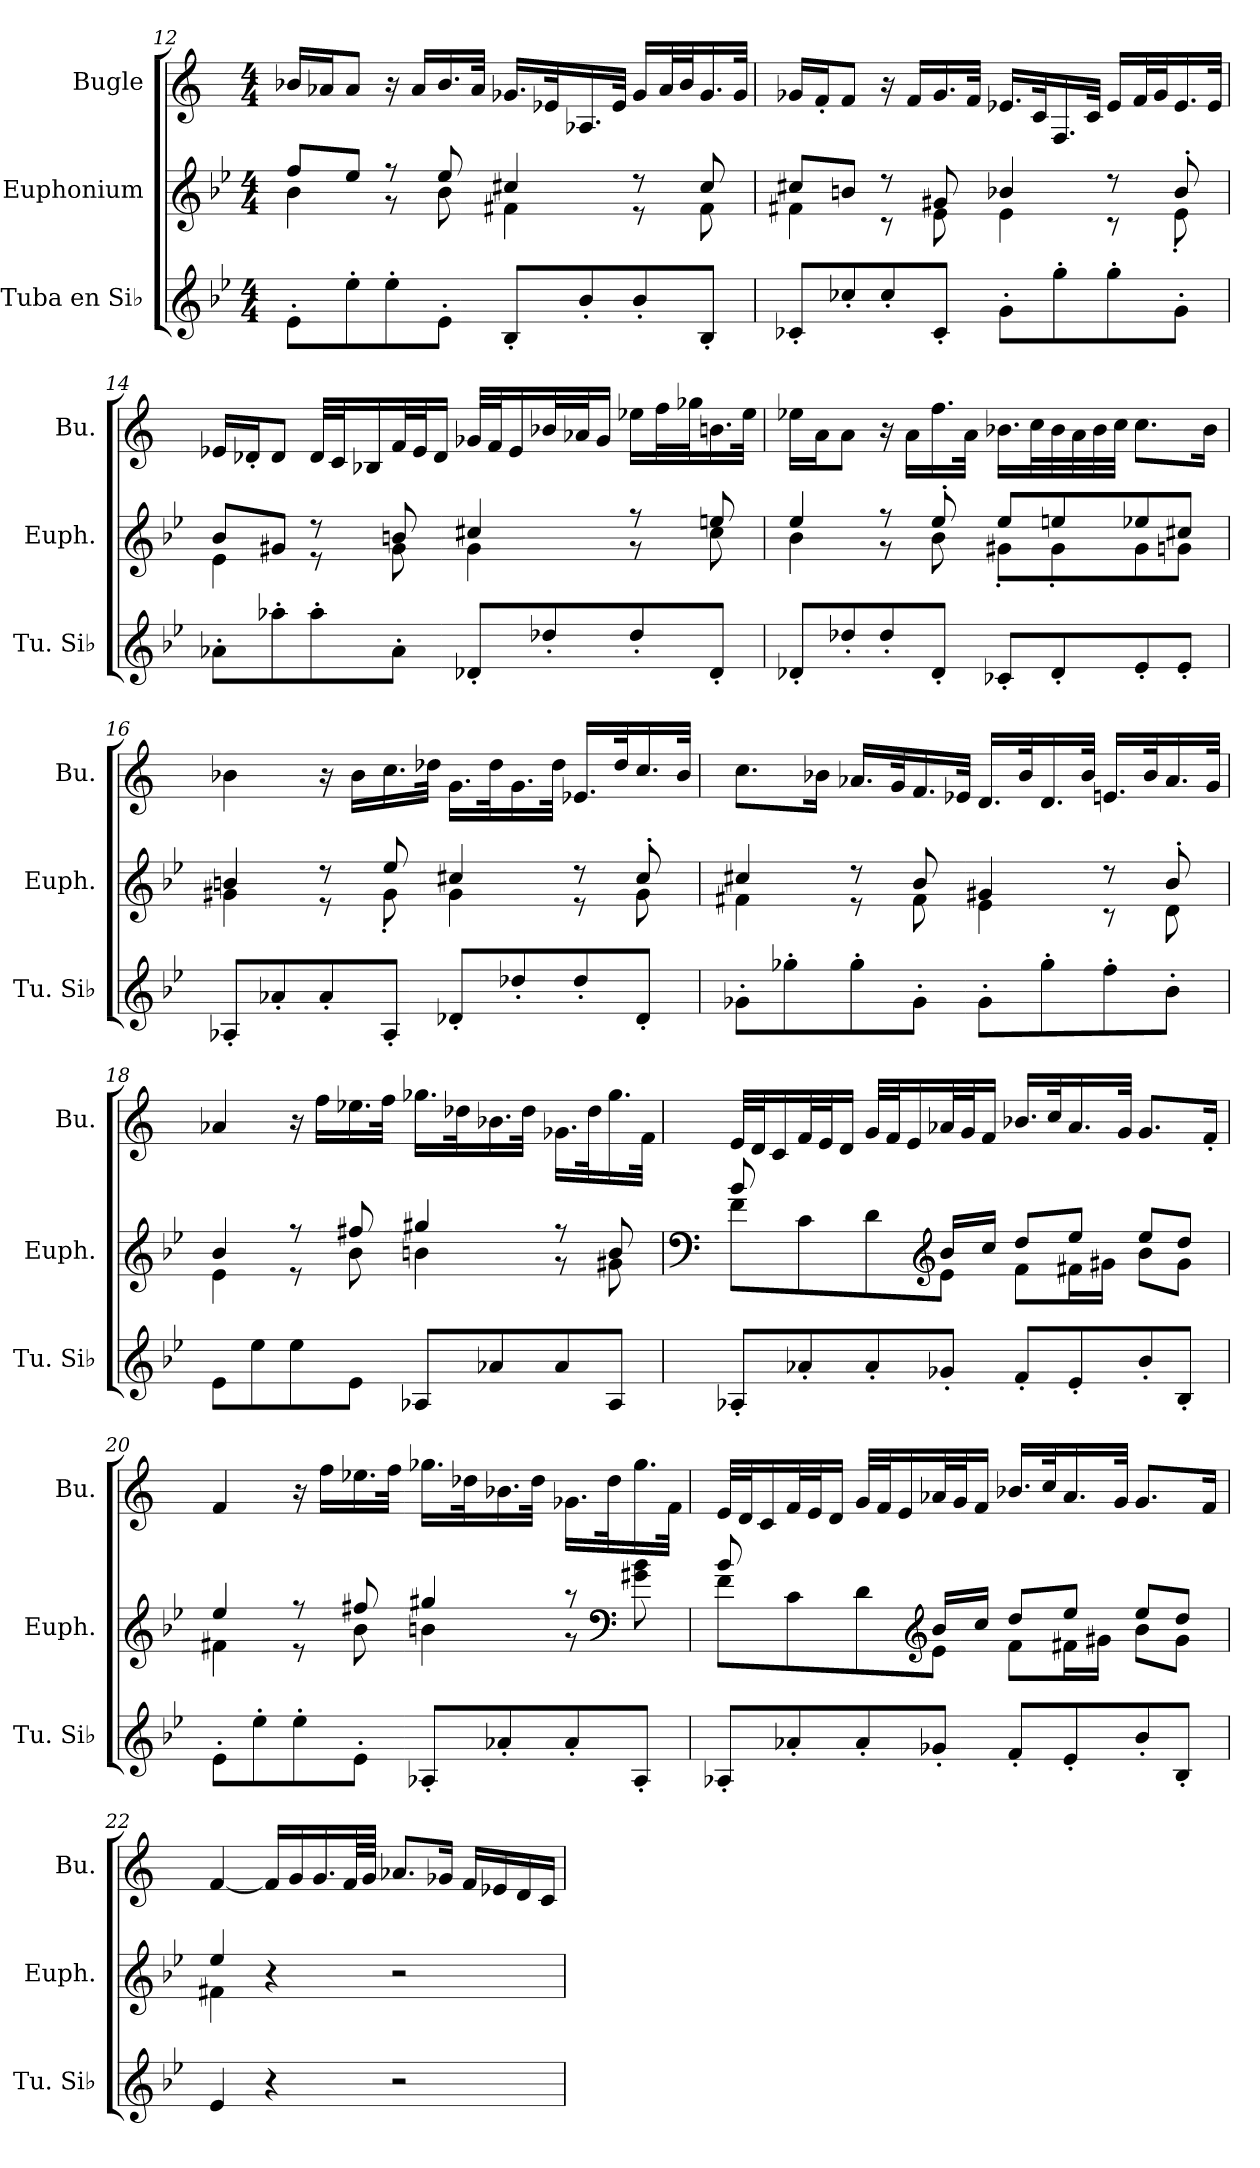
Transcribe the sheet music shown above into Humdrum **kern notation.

**kern	**kern	**kern
*part3	*part2	*part1
*staff3	*staff2	*staff1
*I"Tuba en Si♭	*I"Euphonium	*I"Bugle
*I'Tu. Si♭	*I'Euph.	*I'Bu.
*clefG2	*clefG2	*clefG2
*ITrd15c26	*ITrd8c14	*ITrd1c2
*k[b-e-]	*k[b-e-]	*k[b-e-]
*M4/4	*M4/4	*M4/4
=12	=12	=12
*	*^	*
8EE-'\L	8f/L	4B-\	16a-X/LL
.	.	.	16g-X/J
8E-'\	8e-/J	.	8g-/J
8E-'\	8r	8r	16r
.	.	.	16g-/LL
8EE-'\J	8e-/	8B-\	16.a-/
.	.	.	32g-/JJk
8BBB-'/L	4c#X/	4F#X\	16.f-X/LL
.	.	.	32d-X/K
8BB-'/	.	.	16.G-X/
.	.	.	32d-/JJk
8BB-'/	8r	8r	16f-/LL
.	.	.	32g-/L
.	.	.	32a-/J
8BBB-'/J	8c#/	8F#\	16.f-/
.	.	.	32f-/JJk
!!LO:LB:g=z
=13	=13	=13	=13
8CC-X'/L	8c#X/L	4F#X\	16f-X/LL
.	.	.	16e-'/J
8C-X'/	8Bn/J	.	8e-/J
8C-'/	8r	8r	16r
.	.	.	16e-/LL
8CC-'/J	8G#X/	8E-\	16.f-/
.	.	.	32e-/JJk
8GG'\L	4B-X/	4E-\	16.d-X/LL
.	.	.	32B-/K
8G'\	.	.	16.E-/
.	.	.	32B-/JJk
8G'\	8r	8r	16d-/LL
.	.	.	32e-/L
.	.	.	32f-/J
8GG'\J	8B-'/	8E-'\	16.d-/
.	.	.	32d-/JJk
!!LO:LB:g=z
=14	=14	=14	=14
8AA-X'\L	8B-/L	4E-\	16d-X/LL
.	.	.	16c-X'/J
8A-X'\	8G#X/J	.	8c-/J
8A-'\	8r	8r	32c-/LLL
.	.	.	32B-/J
.	.	.	16A-X/
8AA-'\J	8Bn/	8G#\	32e-/L
.	.	.	32d-/J
.	.	.	16c-/JJ
8DD-X'/L	4c#X/	4G#\	32f-X/LLL
.	.	.	32e-/J
.	.	.	16d-/
8D-X'/	.	.	32a-X/L
.	.	.	32g-X/J
.	.	.	16f-/JJ
8D-'/	8r	8r	16dd-X\LL
.	.	.	32ee-\L
.	.	.	32ff-X\J
8DD-'/J	8en/	8c#\	16.an\
.	.	.	32dd-\JJk
!!LO:PB:g=z
=15	=15	=15	=15
8DD-X'/L	4e-/	4B-\	16dd-X\LL
.	.	.	16g\J
8D-X'/	.	.	8g\J
8D-'/	8r	8r	16r
.	.	.	16g\LL
8DD-'/J	8e-'/	8B-\	16.ee-\
.	.	.	32g\JJk
8CC-X'/L	8e-/L	8G#X'\L	16.a-X\LL
.	.	.	32b-\L
8DD-'/	8en/	8G#'\	32a-\
.	.	.	32g\
.	.	.	32a-\
.	.	.	32b-\JJJ
8EE-'/	8e-X/	8G#\	8.b-\L
8EE-'/J	8c#X/J	8Gn\J	.
.	.	.	16a-\Jk
=16	=16	=16	=16
8AAA-X'/L	4Bn/	4G#X\	4a-X\
8AA-X'/	.	.	.
8AA-'/	8r	8r	16r
.	.	.	16a-\LL
8AAA-'/J	8e-/	8G#'\	16.b-\
.	.	.	32cc-X\JJk
8DD-X'/L	4c#X/	4G#\	16.f\LL
.	.	.	32cc-\K
8D-X'/	.	.	16.f\
.	.	.	32cc-\JJk
8D-'/	8r	8r	16.d-X/LL
.	.	.	32cc-/K
8DD-'/J	8c#'/	8G#\	16.b-/
.	.	.	32a-/JJk
!!LO:LB:g=z
=17	=17	=17	=17
8GG-X'\L	4c#X/	4F#X\	8.b-\L
8G-X'\	.	.	.
.	.	.	16a-X\Jk
8G-'\	8r	8r	16.g-X/LL
.	.	.	32f/K
8GG-'\J	8B-/	8F#\	16.e-/
.	.	.	32d-X/JJk
8GG-'\L	4G#X/	4E-\	16.c/LL
.	.	.	32a-/K
8G-'\	.	.	16.c/
.	.	.	32a-/JJk
8F'\	8r	8r	16.dn/LL
.	.	.	32a-/K
8BB-'\J	8B-'/	8D\	16.g-/
.	.	.	32f/JJk
=18	=18	=18	=18
8EE-\L	4B-/	4E-\	4g-X/
8E-\	.	.	.
8E-\	8r	8r	16r
.	.	.	16ee-\LL
8EE-\J	8f#X/	8B-\	16.dd-X\
.	.	.	32ee-\JJk
8AAA-X/L	4g#X/	4Bn\	16.ff-X\LL
.	.	.	32cc-X\K
8AA-X/	.	.	16.a-X\
.	.	.	32cc-\JJk
8AA-/	8r	8r	16.f-X\LL
.	.	.	32cc-\K
8AAA-/J	8B/	8G#X\	16.ff-\
.	.	.	32e-\JJk
!!LO:LB:g=z
=19	=19	=19	=19
*	*clefF4	*	*
8AAA-X'/L	8B-/	8F\L	32d/LLL
.	.	.	32c/J
.	.	.	16B-/
8AA-X'/	8ryy	8C\	32e-/L
.	.	.	32d/J
.	.	.	16c/JJ
8AA-'/	8ryy	8D\	32f/LLL
.	.	.	32e-/J
.	.	.	16d/
*	*clefG2	*	*
8GG-X'/J	16B-/LL	8E-\J	32g-X/L
.	.	.	32f/J
.	16c/JJ	.	16e-/JJ
8FF'/L	8d/L	8F\L	16.a-X/LL
.	.	.	32b-/K
8EE-'/	8e-/J	16F#X\L	16.g-/
.	.	16G#X\JJ	.
.	.	.	32f/JJk
8BB-'/	8e-/L	8B-\L	8.f/L
8BBB-'/J	8d/J	8G#\J	.
.	.	.	16e-'/Jk
=20	=20	=20	=20
8EE-'\L	4e-/	4F#X\	4e-/
8E-'\	.	.	.
8E-'\	8r	8r	16r
.	.	.	16ee-\LL
8EE-'\J	8f#X/	8B-\	16.dd-X\
.	.	.	32ee-\JJk
8AAA-X'/L	4g#X/	4Bn\	16.ff-X\LL
.	.	.	32cc-X\K
8AA-X'/	.	.	16.a-X\
.	.	.	32cc-\JJk
8AA-'/	8r	8r	16.f-X\LL
.	.	.	32cc-\K
*	*clefF4	*	*
8AAA-'/J	8ryy	8G#X\ 8B\	16.ff-\
.	.	.	32e-\JJk
!!LO:LB:g=z
=21	=21	=21	=21
8AAA-X'/L	8B-/	8F\L	32d/LLL
.	.	.	32c/J
.	.	.	16B-/
8AA-X'/	8ryy	8C\	32e-/L
.	.	.	32d/J
.	.	.	16c/JJ
8AA-'/	8ryy	8D\	32f/LLL
.	.	.	32e-/J
.	.	.	16d/
*	*clefG2	*	*
8GG-X'/J	16B-/LL	8E-\J	32g-X/L
.	.	.	32f/J
.	16c/JJ	.	16e-/JJ
8FF'/L	8d/L	8F\L	16.a-X/LL
.	.	.	32b-/K
8EE-'/	8e-/J	16F#X\L	16.g-/
.	.	16G#X\JJ	.
.	.	.	32f/JJk
8BB-'/	8e-/L	8B-\L	8.f/L
8BBB-'/J	8d/J	8G#\J	.
.	.	.	16e-/Jk
=22	=22	=22	=22
4EE-/	4e-/	4F#X\	[4e-/
4r	4r	4ryy	16e-/LL]
.	.	.	16f/
.	.	.	16.f/
.	.	.	64e-/LL
.	.	.	64f/JJJJ
2r	2r	2ryy	8.g-X/L
.	.	.	16f-X/Jk
.	.	.	16e-/LL
.	.	.	16d-X/
.	.	.	16c/
.	.	.	16B-/JJ
*	*v	*v	*
=	=	=
*-	*-	*-
